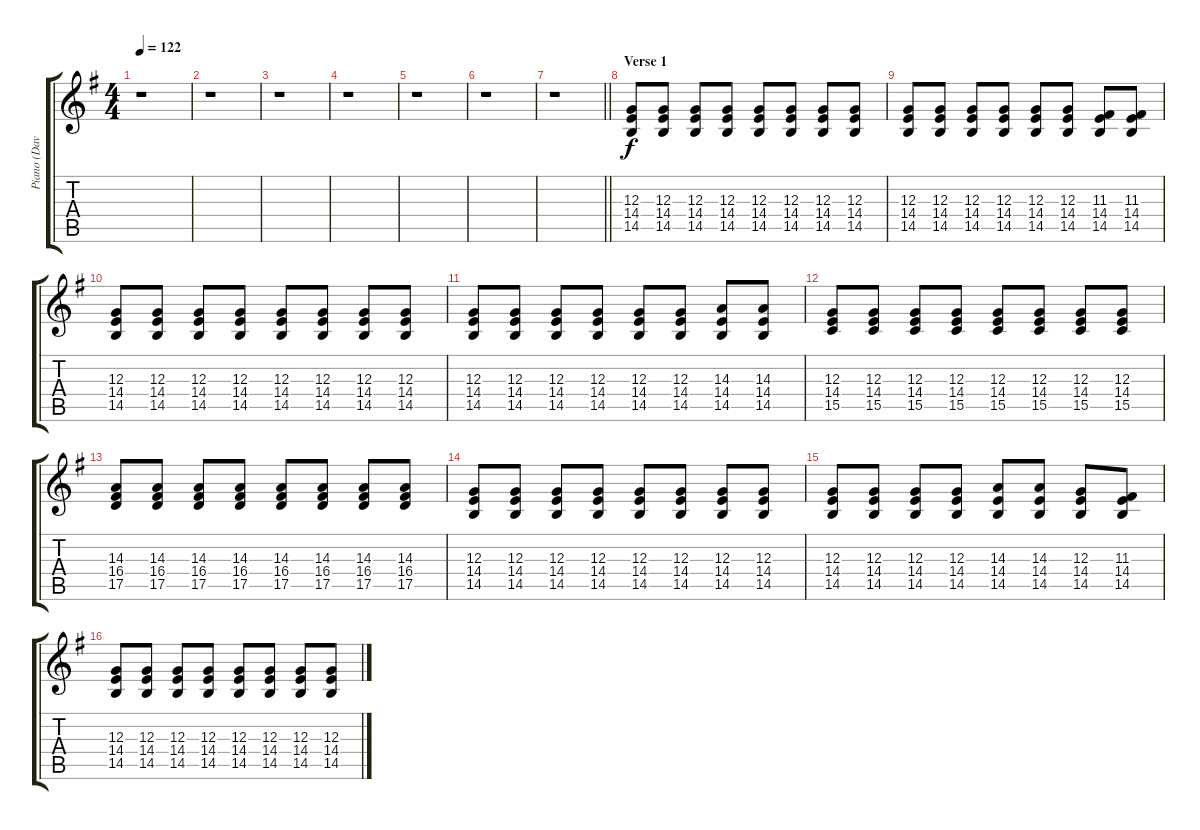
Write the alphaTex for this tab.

\track ("Piano (David Bryan)" "Piano (Dav") {instrument electricgrandpiano}
\staff {score tabs}
\tuning (E4 B3 G3 D3 A2 E2) {hide}
\ts (4 4)
\tempo 122
\clef g2
\ks eminor
r.1{dy f} |
r.1 |
r.1 |
r.1 |
r.1 |
r.1 |
\barLineRight lightlight
r.1 |
\section ("" "Verse 1")
(12.3 14.4 14.5).8 (12.3 14.4 14.5).8 (12.3 14.4 14.5).8 (12.3 14.4 14.5).8 (12.3 14.4 14.5).8 (12.3 14.4 14.5).8 (12.3 14.4 14.5).8 (12.3 14.4 14.5).8 |
(12.3 14.4 14.5).8 (12.3 14.4 14.5).8 (12.3 14.4 14.5).8 (12.3 14.4 14.5).8 (12.3 14.4 14.5).8 (12.3 14.4 14.5).8 (11.3 14.4 14.5).8 (11.3 14.4 14.5).8 |
(12.3 14.4 14.5).8 (12.3 14.4 14.5).8 (12.3 14.4 14.5).8 (12.3 14.4 14.5).8 (12.3 14.4 14.5).8 (12.3 14.4 14.5).8 (12.3 14.4 14.5).8 (12.3 14.4 14.5).8 |
(12.3 14.4 14.5).8 (12.3 14.4 14.5).8 (12.3 14.4 14.5).8 (12.3 14.4 14.5).8 (12.3 14.4 14.5).8 (12.3 14.4 14.5).8 (14.3 14.4 14.5).8 (14.3 14.4 14.5).8 |
(12.3 14.4 15.5).8 (12.3 14.4 15.5).8 (12.3 14.4 15.5).8 (12.3 14.4 15.5).8 (12.3 14.4 15.5).8 (12.3 14.4 15.5).8 (12.3 14.4 15.5).8 (12.3 14.4 15.5).8 |
(14.3 16.4 17.5).8 (14.3 16.4 17.5).8 (14.3 16.4 17.5).8 (14.3 16.4 17.5).8 (14.3 16.4 17.5).8 (14.3 16.4 17.5).8 (14.3 16.4 17.5).8 (14.3 16.4 17.5).8 |
(12.3 14.4 14.5).8 (12.3 14.4 14.5).8 (12.3 14.4 14.5).8 (12.3 14.4 14.5).8 (12.3 14.4 14.5).8 (12.3 14.4 14.5).8 (12.3 14.4 14.5).8 (12.3 14.4 14.5).8 |
(12.3 14.4 14.5).8 (12.3 14.4 14.5).8 (12.3 14.4 14.5).8 (12.3 14.4 14.5).8 (14.3 14.4 14.5).8 (14.3 14.4 14.5).8 (12.3 14.4 14.5).8 (11.3 14.4 14.5).8 |
(12.3 14.4 14.5).8 (12.3 14.4 14.5).8 (12.3 14.4 14.5).8 (12.3 14.4 14.5).8 (12.3 14.4 14.5).8 (12.3 14.4 14.5).8 (12.3 14.4 14.5).8 (12.3 14.4 14.5).8
